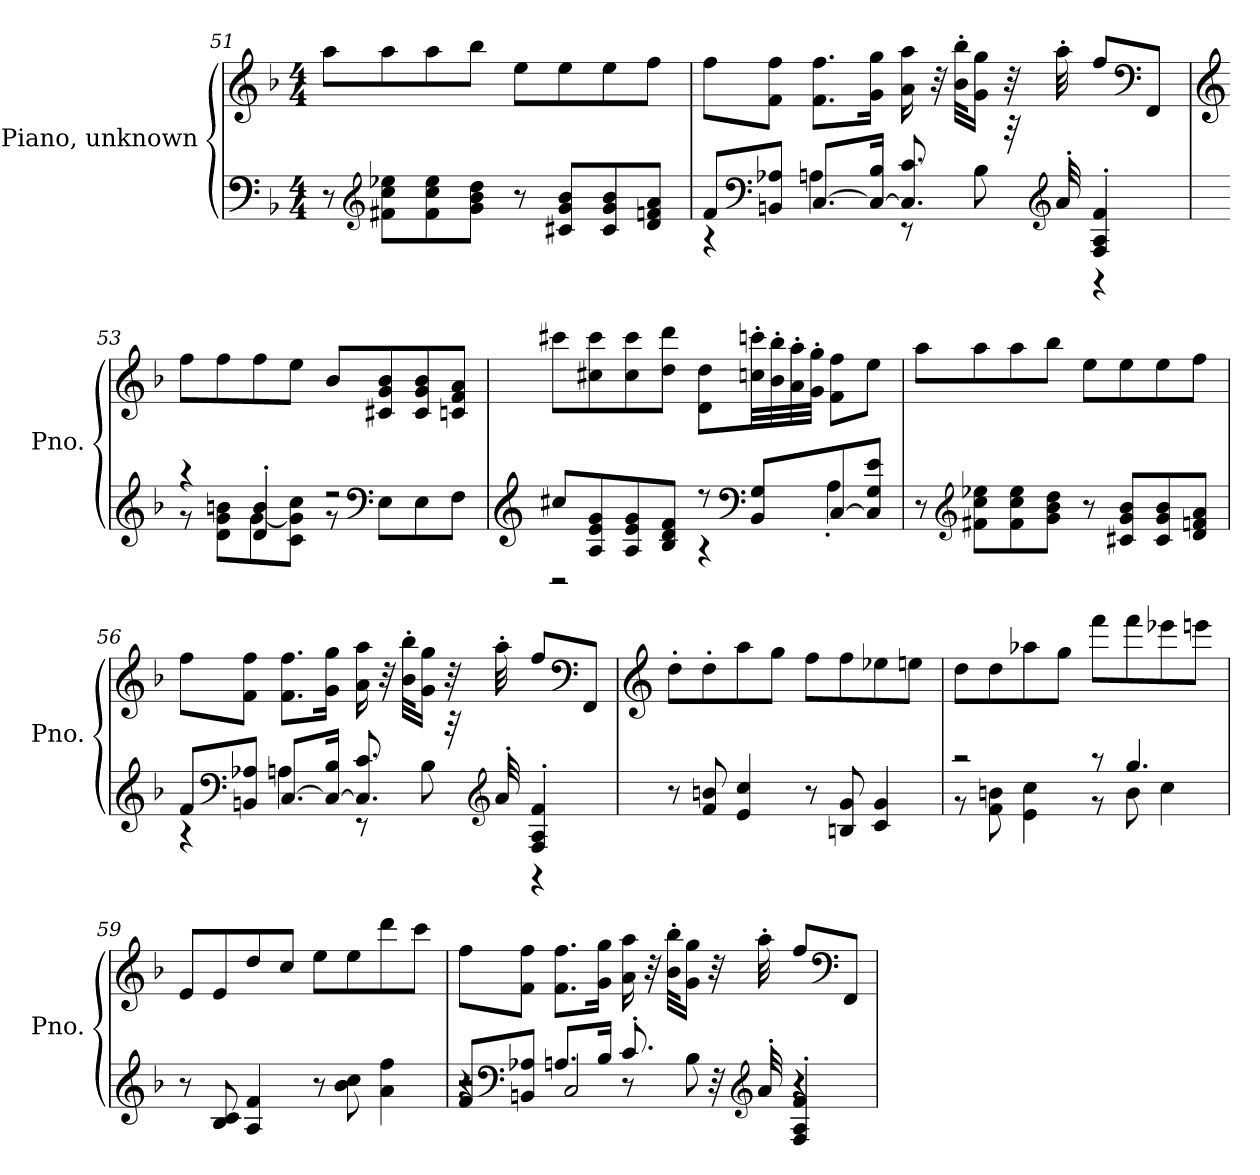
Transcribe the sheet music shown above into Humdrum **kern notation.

**kern	**kern
*part1	*part1
*staff2	*staff1
*I"Piano, unknown	*
*I'Pno.	*
*clefF4	*clefG2
*k[b-]	*k[b-]
*M4/4	*M4/4
=51	=51
8r	8aa\L
*clefG2	*
8f#X\ 8cc\ 8ee-X\L	8aa\
8f#\ 8cc\ 8ee-\	8aa\
8g\ 8b-\ 8dd\J	8bb-\J
8r	8ee\L
8c#X/ 8g/ 8b-/L	8ee\
8c#/ 8g/ 8b-/	8ee\
8d/ 8fn/ 8a/J	8ff\J
!!LO:PB:g=z
=52	=52
*^	*
8f/L	4r	8ff\L
*clefF4	*	*
8BBn/ 8A-X/J	.	8f\ 8ff\J
[8.C/L	4An\	8.f\ 8.ff\L
16C/_ 16B-/Jk	.	16g\ 16gg\Jk
8.C/] 8.c/	8r	16a\ 16aa\
.	.	32r
.	.	32b-\' 32bb-\'KLL
.	8B-\	16g\ 16gg\JJ
32r	.	32r
*clefG2	*	*
32a'/	.	32aa'\
4F/' 4A/' 4f/'	4r	8ff/L
*	*	*clefF4
.	.	8FF/J
=53	=53	=53
*	*	*clefG2
4r	8r	8ff\L
.	8d\ 8g\ 8bn\L	8ff\
4d/' 4b/'	[8g\	8ff\
.	8c\ 8g\] 8cc\J	8ee\J
2r	8r	8b-/L
*clefF4	*	*
.	8E\L	8c#X/ 8g/ 8b-/
.	8E\	8c#/ 8g/ 8b-/
.	8F\J	8cn/ 8f/ 8a/J
!!LO:LB:g=z
=54	=54	=54
*clefG2	*	*
8cc#X/L	2r	8ccc#X\L
8A/ 8e/ 8g/	.	8cc#X\ 8ccc#\
8A/ 8e/ 8g/	.	8cc#\ 8ccc#\
8B-/ 8d/ 8f/J	.	8dd\ 8ddd\J
8r	4r	8d\ 8dd\L
*clefF4	*	*
8BB-/ 8G/L	.	32ccn\' 32cccn\'LL
.	.	32b-\' 32bb-\'
.	.	32a\' 32aa\'
.	.	32g\' 32gg\'JJJ
[8C/	4A'\	8f\ 8ff\L
8C/] 8G/ 8e/J	.	8ee\J
*v	*v	*
=55	=55
8r	8aa\L
*clefG2	*
8f#X\ 8cc\ 8ee-X\L	8aa\
8f#\ 8cc\ 8ee-\	8aa\
8g\ 8b-\ 8dd\J	8bb-\J
8r	8ee\L
8c#X/ 8g/ 8b-/L	8ee\
8c#/ 8g/ 8b-/	8ee\
8d/ 8fn/ 8a/J	8ff\J
!!LO:LB:g=z
=56	=56
*^	*
8f/L	4r	8ff\L
*clefF4	*	*
8BBn/ 8A-X/J	.	8f\ 8ff\J
[8.C/L	4An\	8.f\ 8.ff\L
16C/_ 16B-/Jk	.	16g\ 16gg\Jk
8.C/] 8.c/	8r	16a\ 16aa\
.	.	32r
.	.	32b-\' 32bb-\'KLL
.	8B-\	16g\ 16gg\JJ
32r	.	32r
*clefG2	*	*
32a'/	.	32aa'\
4F/' 4A/' 4f/'	4r	8ff/L
*	*	*clefF4
.	.	8FF/J
*v	*v	*
=57	=57
*	*clefG2
8r	8dd'\L
8f/ 8bn/	8dd'\
4e/ 4cc/	8aa\
.	8gg\J
8r	8ff\L
8Bn/ 8g/	8ff\
4c/ 4g/	8ee-X\
.	8een\J
!!LO:LB:g=z
=58	=58
*^	*
2r	8r	8dd\L
.	8f\ 8bn\	8dd\
.	4e\ 4cc\	8aa-X\
.	.	8gg\J
8r	8r	8fff\L
4.gg/	8b\	8fff\
.	4cc\	8eee-X\
.	.	8eeen\J
*v	*v	*
=59	=59
8r	8e/L
8B-/ 8c/	8e/
4A/ 4f/	8dd/
.	8cc/J
8r	8ee\L
8b-\ 8cc\	8ee\
4a\ 4ff\	8ddd\
.	8ccc\J
=60	=60
*^	*
*	*^	*
8f/L	2r	4r	8ff\L
*clefF4	*	*	*
8BBn/ 8A-X/J	.	.	8f\ 8ff\J
8.An/L	.	2C/	8.f\ 8.ff\L
16B-/Jk	.	.	16g\ 16gg\Jk
8.c'/	8r	.	16a\ 16aa\
.	.	.	32r
.	.	.	32b-\' 32bb-\'KLL
.	8B-\	.	16g\ 16gg\JJ
32r	.	.	32r
*clefG2	*	*	*
32a'/	.	.	32aa'\
4F/' 4A/' 4f/'	4r	4r	8ff/L
*	*	*	*clefF4
.	.	.	8FF/J
*v	*v	*v	*
=	=
*-	*-
